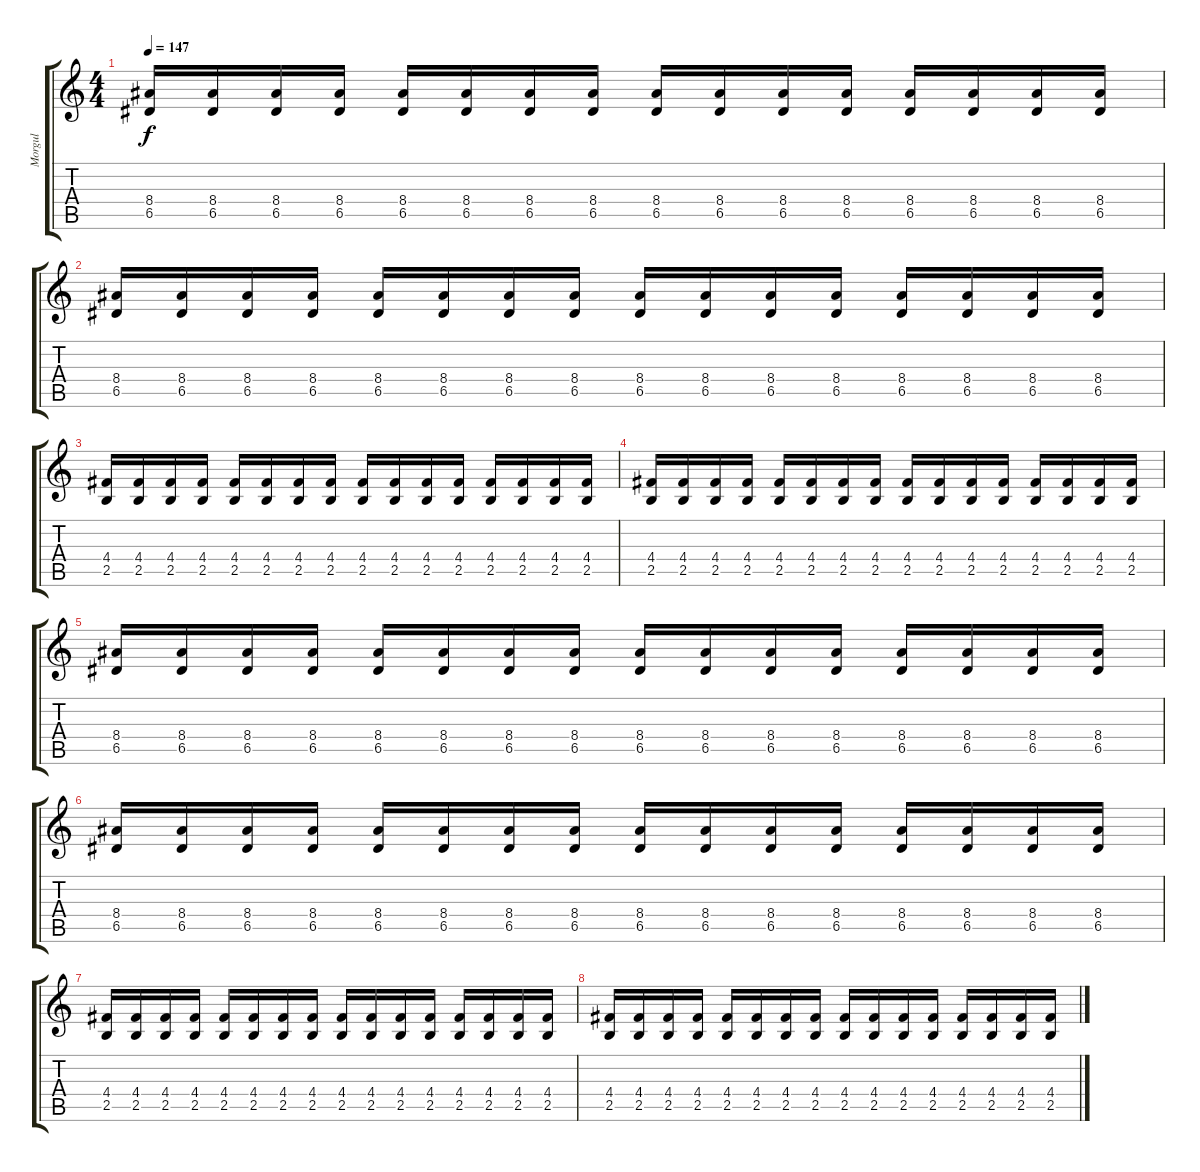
\track ("Morgul" "Morgul") {instrument distortionguitar}
\staff {score tabs}
\tuning (E4 B3 G3 D3 A2 E2) {hide}
\ts (4 4)
\tempo 147
\clef g2
\ks c
(8.4 6.5).16{dy f volume 16} (8.4 6.5).16 (8.4 6.5).16 (8.4 6.5).16 (8.4 6.5).16 (8.4 6.5).16 (8.4 6.5).16 (8.4 6.5).16 (8.4 6.5).16 (8.4 6.5).16 (8.4 6.5).16 (8.4 6.5).16 (8.4 6.5).16 (8.4 6.5).16 (8.4 6.5).16 (8.4 6.5).16 |
(8.4 6.5).16 (8.4 6.5).16 (8.4 6.5).16 (8.4 6.5).16 (8.4 6.5).16 (8.4 6.5).16 (8.4 6.5).16 (8.4 6.5).16 (8.4 6.5).16 (8.4 6.5).16 (8.4 6.5).16 (8.4 6.5).16 (8.4 6.5).16 (8.4 6.5).16 (8.4 6.5).16 (8.4 6.5).16 |
(4.4 2.5).16 (4.4 2.5).16 (4.4 2.5).16 (4.4 2.5).16 (4.4 2.5).16 (4.4 2.5).16 (4.4 2.5).16 (4.4 2.5).16 (4.4 2.5).16 (4.4 2.5).16 (4.4 2.5).16 (4.4 2.5).16 (4.4 2.5).16 (4.4 2.5).16 (4.4 2.5).16 (4.4 2.5).16 |
(4.4 2.5).16 (4.4 2.5).16 (4.4 2.5).16 (4.4 2.5).16 (4.4 2.5).16 (4.4 2.5).16 (4.4 2.5).16 (4.4 2.5).16 (4.4 2.5).16 (4.4 2.5).16 (4.4 2.5).16 (4.4 2.5).16 (4.4 2.5).16 (4.4 2.5).16 (4.4 2.5).16 (4.4 2.5).16 |
(8.4 6.5).16 (8.4 6.5).16 (8.4 6.5).16 (8.4 6.5).16 (8.4 6.5).16 (8.4 6.5).16 (8.4 6.5).16 (8.4 6.5).16 (8.4 6.5).16 (8.4 6.5).16 (8.4 6.5).16 (8.4 6.5).16 (8.4 6.5).16 (8.4 6.5).16 (8.4 6.5).16 (8.4 6.5).16 |
(8.4 6.5).16 (8.4 6.5).16 (8.4 6.5).16 (8.4 6.5).16 (8.4 6.5).16 (8.4 6.5).16 (8.4 6.5).16 (8.4 6.5).16 (8.4 6.5).16 (8.4 6.5).16 (8.4 6.5).16 (8.4 6.5).16 (8.4 6.5).16 (8.4 6.5).16 (8.4 6.5).16 (8.4 6.5).16 |
(4.4 2.5).16 (4.4 2.5).16 (4.4 2.5).16 (4.4 2.5).16 (4.4 2.5).16 (4.4 2.5).16 (4.4 2.5).16 (4.4 2.5).16 (4.4 2.5).16 (4.4 2.5).16 (4.4 2.5).16 (4.4 2.5).16 (4.4 2.5).16 (4.4 2.5).16 (4.4 2.5).16 (4.4 2.5).16 |
(4.4 2.5).16 (4.4 2.5).16 (4.4 2.5).16 (4.4 2.5).16 (4.4 2.5).16 (4.4 2.5).16 (4.4 2.5).16 (4.4 2.5).16 (4.4 2.5).16 (4.4 2.5).16 (4.4 2.5).16 (4.4 2.5).16 (4.4 2.5).16 (4.4 2.5).16 (4.4 2.5).16 (4.4 2.5).16
